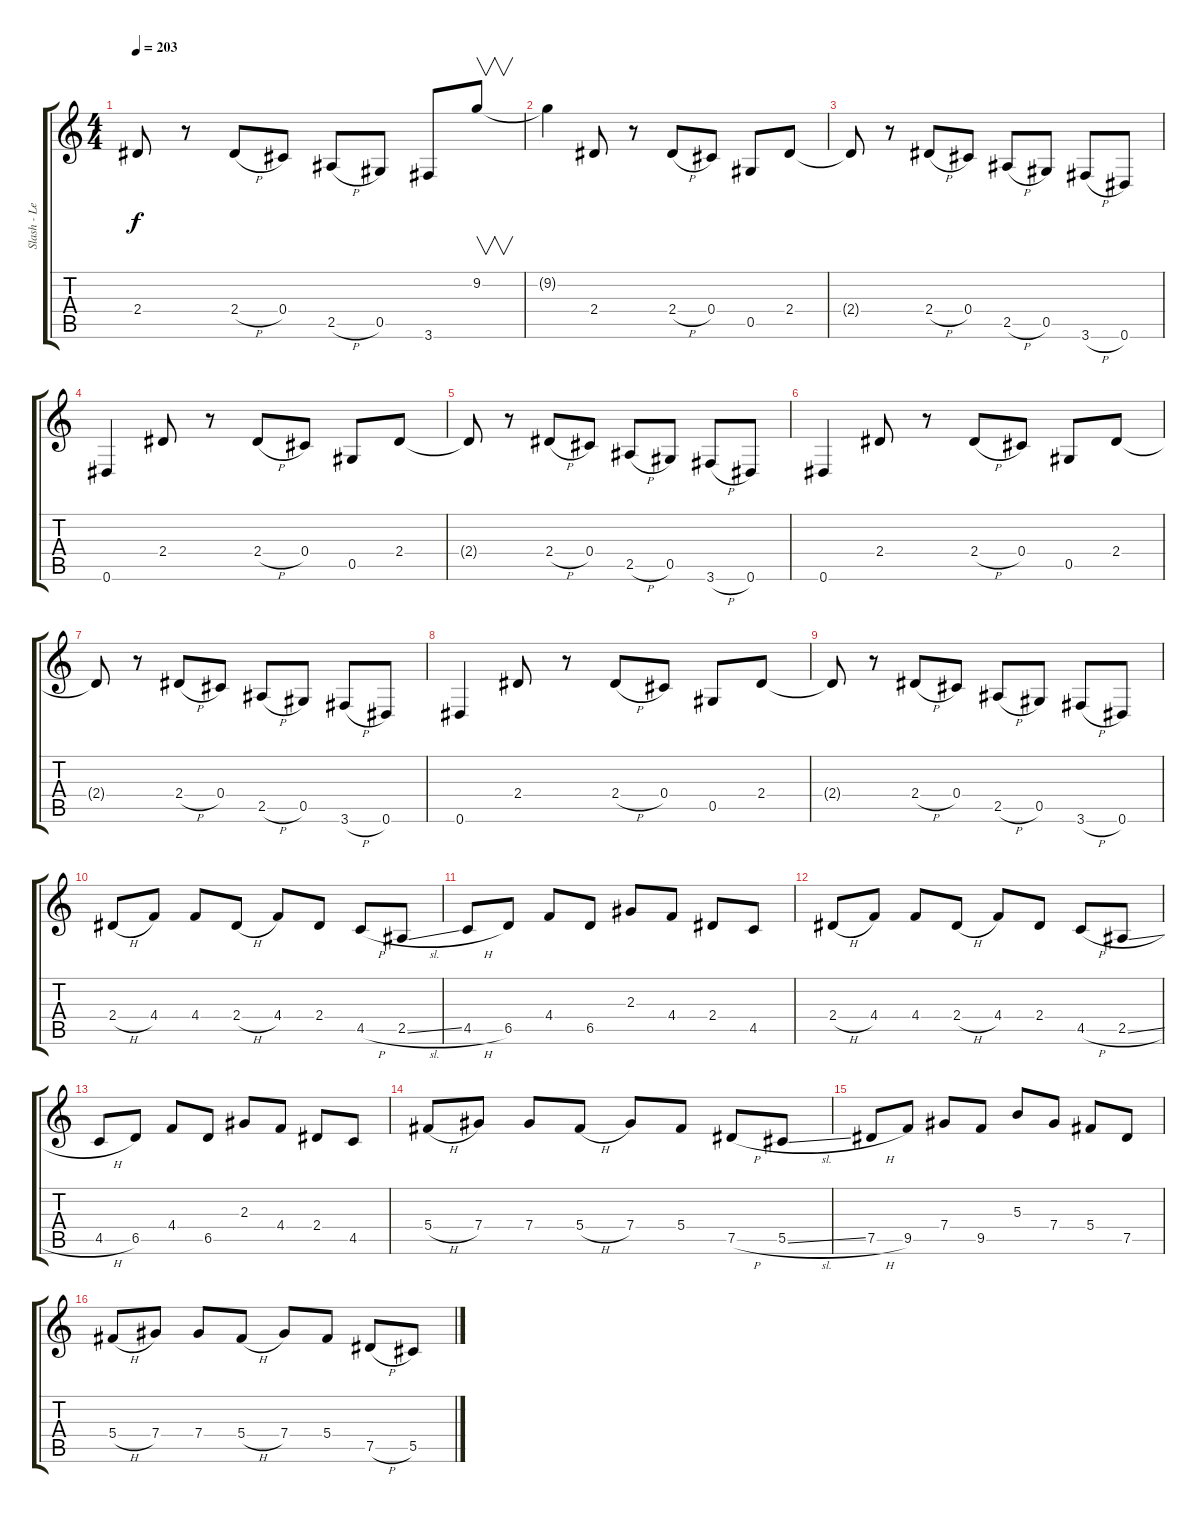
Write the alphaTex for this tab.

\track ("Slash - Lead" "Slash - Le") {instrument overdrivenguitar}
\staff {score tabs}
\tuning (Eb4 Bb3 Gb3 Db3 Ab2 Eb2) {hide}
\ts (4 4)
\tempo 203
\clef g2
\ks c
2.4{t}.8{dy f} r.8 2.4{h}.8 0.4.8 2.5{h}.8 0.5.8 3.6.8 9.2.8{v} |
9.2{t}.4 2.4.8 r.8 2.4{h}.8 0.4.8 0.5.8 2.4.8 |
2.4{t}.8 r.8 2.4{h}.8 0.4.8 2.5{h}.8 0.5.8 3.6{h}.8 0.6.8 |
0.6.4 2.4.8 r.8 2.4{h}.8 0.4.8 0.5.8 2.4.8 |
2.4{t}.8 r.8 2.4{h}.8 0.4.8 2.5{h}.8 0.5.8 3.6{h}.8 0.6.8 |
0.6.4 2.4.8 r.8 2.4{h}.8 0.4.8 0.5.8 2.4.8 |
2.4{t}.8 r.8 2.4{h}.8 0.4.8 2.5{h}.8 0.5.8 3.6{h}.8 0.6.8 |
0.6.4 2.4.8 r.8 2.4{h}.8 0.4.8 0.5.8 2.4.8 |
2.4{t}.8 r.8 2.4{h}.8 0.4.8 2.5{h}.8 0.5.8 3.6{h}.8 0.6.8 |
2.4{h}.8 4.4.8 4.4.8 2.4{h}.8 4.4.8 2.4.8 4.5{h}.8 2.5{sl}.8 |
4.5{h}.8 6.5.8 4.4.8 6.5.8 2.3.8 4.4.8 2.4.8 4.5.8 |
2.4{h}.8 4.4.8 4.4.8 2.4{h}.8 4.4.8 2.4.8 4.5{h}.8 2.5{sl}.8 |
4.5{h}.8 6.5.8 4.4.8 6.5.8 2.3.8 4.4.8 2.4.8 4.5.8 |
5.4{h}.8 7.4.8 7.4.8 5.4{h}.8 7.4.8 5.4.8 7.5{h}.8 5.5{sl}.8 |
7.5{h}.8 9.5.8 7.4.8 9.5.8 5.3.8 7.4.8 5.4.8 7.5.8 |
5.4{h}.8 7.4.8 7.4.8 5.4{h}.8 7.4.8 5.4.8 7.5{h}.8 5.5{sl}.8
